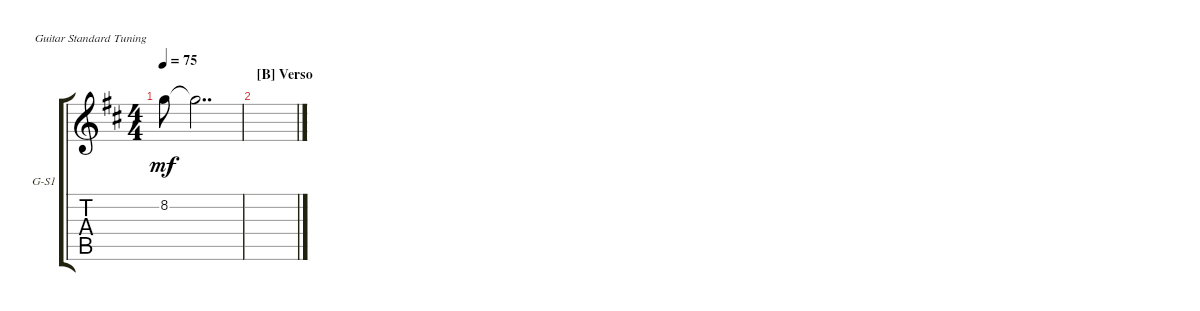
\defaultSystemsLayout 4
\bracketExtendMode groupsimilarinstruments
\firstSystemTrackNameOrientation horizontal
\otherSystemsTrackNameOrientation horizontal
\track ("Guitarra Solo 1" "G-S1") {multiBarRest instrument overdrivenguitar}
\staff {score tabs}
\tuning (E4 B3 G3 D3 A2 E2)
\ts (4 4)
\tempo 75
\clef g2
\ks d
8.2{t}.8{dy mf} 8.2{t}.2{dd} |
\section ("B" "Verso")
